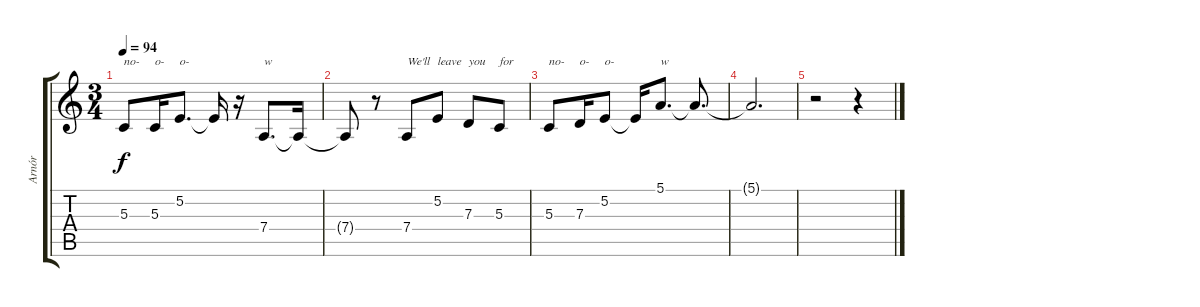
\track ("Arnór" "Arnór") {instrument cello}
\staff {score tabs}
\tuning (E4 B3 G3 D3 A2 E2) {hide}
\ts (3 4)
\tempo 94
\clef g2
\ks c
5.3.8{txt "no-" dy f} 5.3.16{txt "o-"} 5.2.8{d txt "o-"} 5.2{t}.16{volume 10} r.16 7.4.8{d txt "w" volume 14} 7.4{t}.16{volume 10} |
7.4{t}.8 r.8 7.4.8{txt "We'll" volume 14} 5.2.8{txt "leave"} 7.3.8{txt "you"} 5.3.8{txt "for"} |
5.3.8{txt "no-"} 7.3.16{txt "o-"} 5.2.8{txt "o-"} 5.2{t}.16{volume 10} 5.1.8{d txt "w" volume 14} 5.1{t}.8{d} |
5.1{t}.2{d volume 3} |
r.2 r.4
